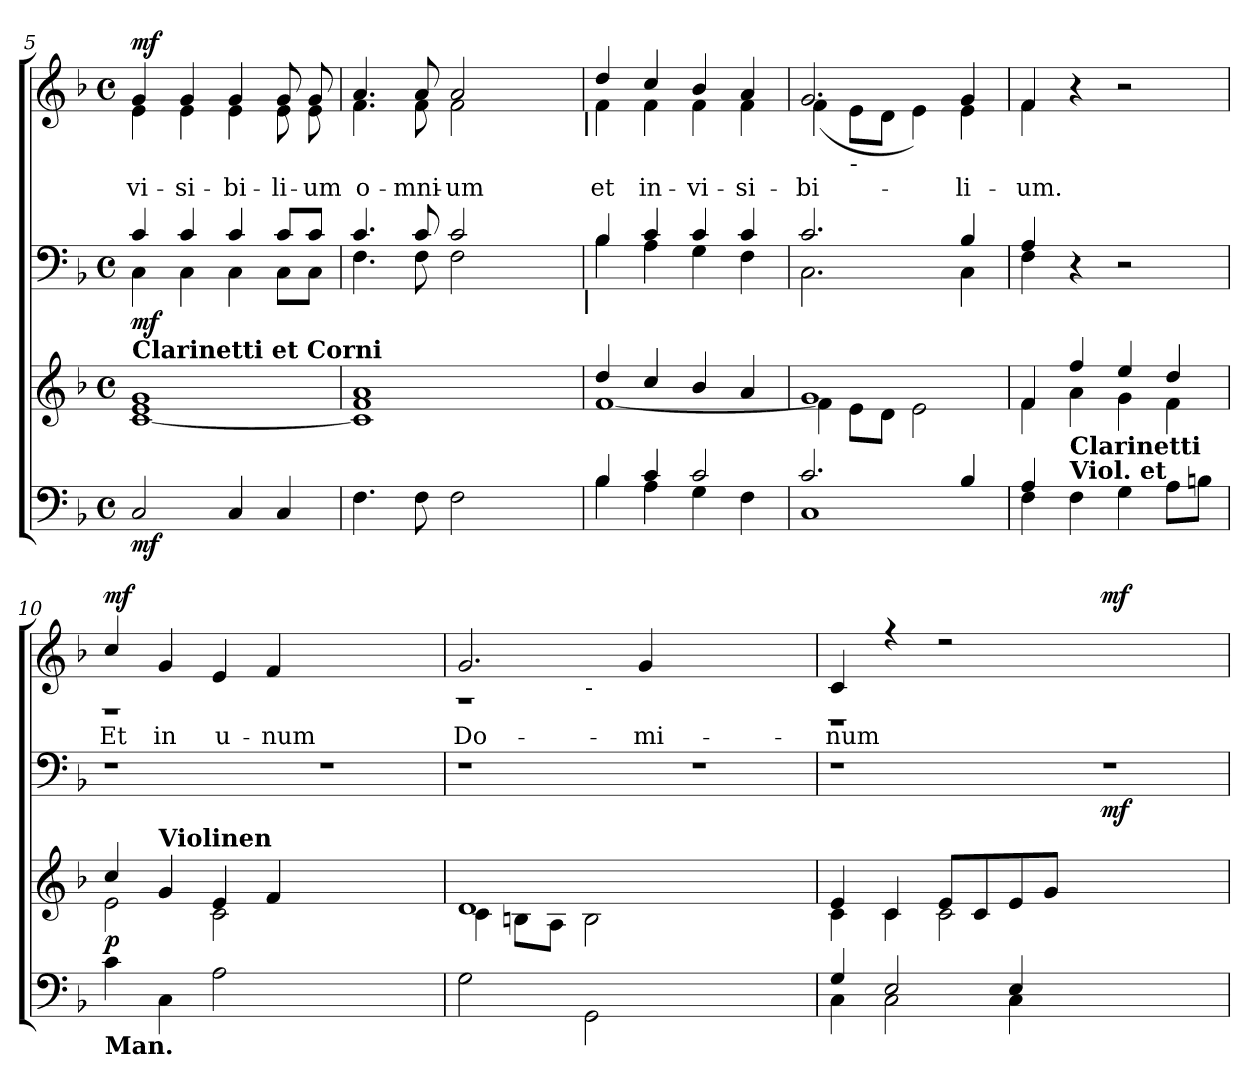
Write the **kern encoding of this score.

**kern	**dynam	**kern	**dynam	**kern	**dynam	**kern	**text	**dynam
*part4	*part4	*part3	*part3	*part2	*part2	*part1	*part1	*part1
*staff4	*staff4	*staff3	*staff3	*staff2	*staff2	*staff1	*staff1	*staff1
!!LO:LB:g=z
*clefF4	*	*clefG2	*	*clefF4	*	*clefG2	*	*
*k[b-]	*	*k[b-]	*	*k[b-]	*	*k[b-]	*	*
*F:	*	*F:	*	*F:	*	*F:	*	*
*M4/4	*	*M4/4	*	*M4/4	*	*M4/4	*	*
*met(c)	*	*met(c)	*	*met(c)	*	*met(c)	*	*
=5	=5	=5	=5	=5	=5	=5	=5	=5
*	*	*	*	*^	*	*	*	*
!	!	!LO:TX:a:B:t=Clarinetti et Corni	!	!	!	!	!	!	!
!	!	!	!	!	!	!	!	!LO:LY:b:color=#000000	!
*	*	*	*	*	*	*	*^	*	*
2Ci/	mf	[<1ci 1ei 1gi	.	4ci/	4Ci\	mf	4gi/	4ei\	vi-	mf
!	!	!	!	!	!	!	!	!	!LO:LY:b:color=#000000	!
.	.	.	.	4ci/	4Ci\	.	4gi/	4ei\	-si-	.
!	!	!	!	!	!	!	!	!	!LO:LY:b:color=#000000	!
4Ci/	.	.	.	4ci/	4Ci\	.	4gi/	4ei\	-bi-	.
!	!	!	!	!	!	!	!	!	!LO:LY:b:color=#000000	!
4Ci/	.	.	.	8ci/L	8Ci\L	.	8gi/	8ei\	-li-	.
!	!	!	!	!	!	!	!	!	!LO:LY:b:color=#000000	!
.	.	.	.	8ci/J	8Ci\J	.	8gi/	8ei\	-um	.
*	*	*	*	*	*	*	*v	*v	*	*
=6	=6	=6	=6	=6	=6	=6	=6	=6	=6
*	*	*	*	*	*	*	*^	*	*
!	!	!	!	!	!	!	!	!	!LO:LY:b:color=#000000	!
*	*	*	*	*	*^	*	*	*^	*	*
4.Fi\	.	1ci] 1fi 1ai	.	4.ci/	4.Fi\	2ryy	.	4.ai/	4.fi\	2ryy	o-	.
!	!	!	!	!	!	!	!	!	!	!	!LO:LY:b:color=#000000	!
8Fi\	.	.	.	8ci/	8Fi\	.	.	8ai/	8fi\	.	-mni-	.
!	!	!	!	!	!	!	!	!	!	!	!LO:LY:b:color=#000000	!
2Fi\	.	.	.	2ci/	2Fi\	4ryy	.	2ai/	2fi\	4ryy	-um	.
.	.	.	.	.	.	8ryy	.	.	.	8ryy	.	.
.	.	.	.	.	.	16ryy	.	.	.	16ryy	.	.
.	.	.	.	.	.	32ryy	.	.	.	32ryy	.	.
.	.	.	.	.	.	64ryy	.	.	.	64ryy	.	.
.	.	.	.	.	.	128...ryy	.	.	.	128...ryy	.	.
!	!	!	!	!	!	!	!	!	!	!LO:TX:b:B:t=|	!	!
!	!	!	!	!	!	!LO:TX:b:B:t=|	!	!	!	!	!	!
.	.	.	.	.	.	1024ryy	.	.	.	1024ryy	.	.
*	*	*	*	*	*v	*v	*	*	*	*	*	*
*	*	*	*	*	*	*	*v	*v	*v	*	*
=7	=7	=7	=7	=7	=7	=7	=7	=7	=7
*^	*	*^	*	*	*	*	*	*	*
*	*	*	*	*	*	*	*^	*	*^	*	*
*	*	*	*	*	*	*	*	*	*	*	*^	*	*
!	!	!	!	!	!	!	!	!	!	!	!	!	!LO:LY:b:color=#000000	!
*	*	*	*	*	*	*	*v	*v	*	*	*	*	*	*
*	*	*	*	*	*	*	*	*	*	*v	*v	*	*
4B-i/	4B-i\	.	4ddi/	[<1fi	.	4B-i/	4B-i\	.	4ddi/	4fi\	et	.
!	!	!	!	!	!	!	!	!	!	!	!LO:LY:b:color=#000000	!
4ci/	4Ai\	.	4cci/	.	.	4ci/	4Ai\	.	4cci/	4fi\	in-	.
!	!	!	!	!	!	!	!	!	!	!	!LO:LY:b:color=#000000	!
2ci/	4Gi\	.	4b-i/	.	.	4ci/	4Gi\	.	4b-i/	4fi\	-vi-	.
!	!	!	!	!	!	!	!	!	!	!	!LO:LY:b:color=#000000	!
.	4Fi\	.	4ai/	.	.	4ci/	4Fi\	.	4ai/	4fi\	-si-	.
=8	=8	=8	=8	=8	=8	=8	=8	=8	=8	=8	=8	=8
!	!	!	!	!	!	!	!	!	!	!	!LO:LY:b:color=#000000	!
2.ci/	1Ci	.	1gi	4fi\]	.	2.ci/	2.Ci\	.	2.gi/	(4fi\	-bi-	.
!	!	!	!	!	!	!	!	!	!	!LO:TX:b:t=-	!	!
.	.	.	.	8ei\L	.	.	.	.	.	8ei\L	.	.
.	.	.	.	8di\J	.	.	.	.	.	8di\J	.	.
.	.	.	.	2ei\	.	.	.	.	.	4ei\)	.	.
!	!	!	!	!	!	!	!	!	!	!	!LO:LY:b:color=#000000	!
4B-i/	.	.	.	.	.	4B-i/	4Ci\	.	4gi/	4ei\	-li-	.
=9	=9	=9	=9	=9	=9	=9	=9	=9	=9	=9	=9	=9
!	!	!	!	!	!	!	!	!	!	!	!LO:LY:b:color=#000000	!
4Ai/	4Fi\	.	4fi/	4fi\	.	4Ai/	4Fi\	.	4fi/	4fi\	-um.	.
!LO:TX:a:B:t=Viol. et	!	!	!	!	!	!	!	!	!	!	!	!
!LO:TX:B:t=Clarinetti	!	!	!	!	!	!	!	!	!	!	!	!
4Fi\	4ryy	.	4ffi/	4ai\	.	4r	4ryy	.	4r	4ryy	.	.
4Gi\	2ryy	.	4eei/	4gi\	.	2r	2ryy	.	2r	2ryy	.	.
8Ai\L	.	.	4ddi/	4fi\	.	.	.	.	.	.	.	.
8Bni\J	.	.	.	.	.	.	.	.	.	.	.	.
*v	*v	*	*	*	*	*v	*v	*	*	*	*	*
=10	=10	=10	=10	=10	=10	=10	=10	=10	=10	=10
!LO:TX:b:B:t=Man.	!	!	!	!	!	!	!	!	!	!
!	!	!	!	!	!	!	!	!	!LO:LY:b:color=#000000	!
4ci\	.	4cci/	2ei\	p	1r	.	4cci/	1r	Et	mf
!	!	!LO:TX:a:B:t=Violinen	!	!	!	!	!	!	!	!
!	!	!	!	!	!	!	!	!	!LO:LY:b:color=#000000	!
4Ci\	.	4gi/	.	.	.	.	4gi/	.	in	.
!	!	!	!	!	!	!	!	!	!LO:LY:b:color=#000000	!
2Ai\	.	4ei/	2ci\	.	.	.	4ei/	.	u-	.
!	!	!	!	!	!	!	!	!	!LO:LY:b:color=#000000	!
.	.	4fi/	.	.	.	.	4fi/	.	-num	.
1ryy	.	1ryy	1ryy	.	1r	.	1ryy	1ryy	.	.
*	*	*	*	*	*	*	*v	*v	*	*
!!LO:LB:g=z
=11	=11	=11	=11	=11	=11	=11	=11	=11	=11
*	*	*	*	*	*	*	*^	*	*
!	!	!	!	!	!	!	!	!	!LO:LY:b:color=#000000	!
*	*	*	*	*	*	*	*	*^	*	*
2Gi\	.	1di	4ci\	.	1r	.	2.gi/	1r	2ryy	Do-	.
.	.	.	8Bni\L	.	.	.	.	.	.	.	.
.	.	.	8Ai\J	.	.	.	.	.	.	.	.
!	!	!	!	!	!	!	!	!	!LO:TX:b:t=-	!	!
2GGi\	.	.	2Bi\	.	.	.	.	.	1.ryy	.	.
!	!	!	!	!	!	!	!	!	!	!LO:LY:b:color=#000000	!
.	.	.	.	.	.	.	4gi/	.	.	-mi-	.
1ryy	.	1ryy	1ryy	.	1r	.	1ryy	1ryy	.	.	.
=12	=12	=12	=12	=12	=12	=12	=12	=12	=12	=12	=12
*^	*	*	*	*	*	*	*	*	*	*	*
!	!	!	!	!	!	!	!	!	!	!	!LO:LY:b:color=#000000	!
*	*	*	*	*	*	*^	*	*	*	*	*	*
4Gi/	4Ci\	.	4ei/	4ci\	.	1r	2ryy	.	4ci/	1r	2ryy	-num	.
2Ei/	2Ci\	.	4ci/	4ci\	.	.	.	.	4r	.	.	.	.
.	.	.	8ei/L	2ci\	.	.	4ryy	.	2r	.	4ryy	.	.
.	.	.	8ci/	.	.	.	.	.	.	.	.	.	.
4Ei/	4Ci\	.	8ei/	.	.	.	8ryy	.	.	.	8ryy	.	.
.	.	.	8gi/J	.	.	.	16ryy	.	.	.	16ryy	.	.
.	.	.	.	.	.	.	32ryy	.	.	.	32ryy	.	.
.	.	.	.	.	.	.	64ryy	.	.	.	64ryy	.	.
.	.	.	.	.	.	.	128...ryy	.	.	.	128...ryy	.	.
.	.	.	.	.	.	.	1ryy	mf	.	.	1ryy	.	mf
1ryy	1ryy	.	1ryy	1ryy	.	1r	.	.	1ryy	1ryy	.	.	.
.	.	.	.	.	.	.	1024ryy	.	.	.	1024ryy	.	.
*v	*v	*	*	*	*	*v	*v	*	*v	*v	*v	*	*
*	*	*v	*v	*	*	*	*	*	*
=	=	=	=	=	=	=	=	=
*-	*-	*-	*-	*-	*-	*-	*-	*-
